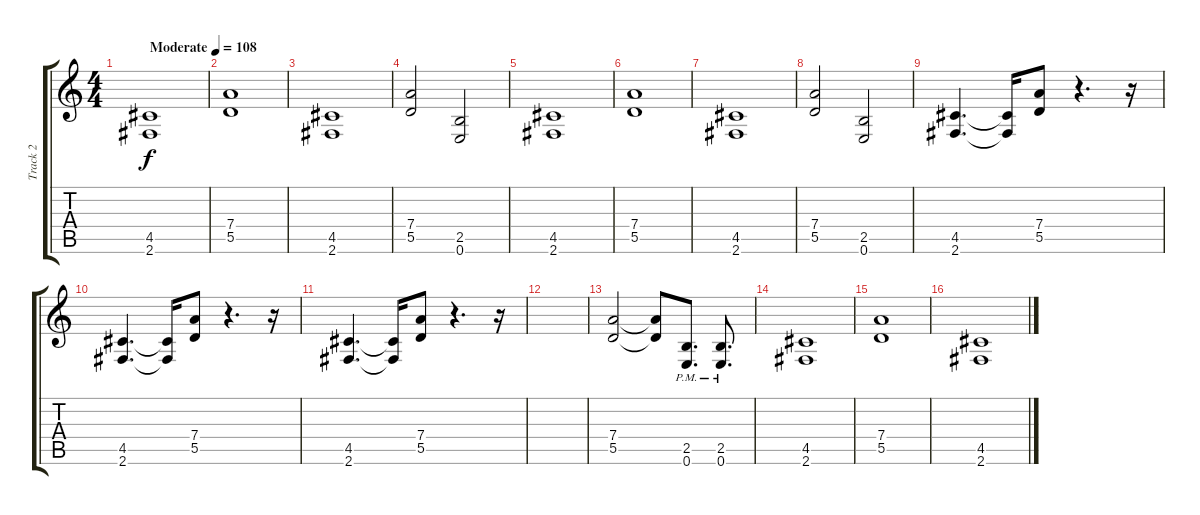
\track ("Track 2" "Track 2") {instrument distortionguitar}
\staff {score tabs}
\tuning (E4 B3 G3 D3 A2 E2) {hide}
\ts (4 4)
\tempo (108 "Moderate")
\clef g2
\ks c
(4.5 2.6).1{dy f instrument distortionguitar} |
(7.4 5.5).1 |
(4.5 2.6).1 |
(7.4 5.5).2 (2.5 0.6).2 |
(4.5 2.6).1 |
(7.4 5.5).1 |
(4.5 2.6).1 |
(7.4 5.5).2 (2.5 0.6).2 |
(4.5 2.6).4{d} (4.5{t} 2.6{t}).16 (7.4 5.5).8 r.4{d} r.16 |
(4.5 2.6).4{d} (4.5{t} 2.6{t}).16 (7.4 5.5).8 r.4{d} r.16 |
(4.5 2.6).4{d} (4.5{t} 2.6{t}).16 (7.4 5.5).8 r.4{d} r.16 |
|
(7.4 5.5).2 (7.4{t} 5.5{t}).8 (2.5{pm} 0.6{pm}).8{d} (2.5{pm} 0.6{pm}).8{d} |
(4.5 2.6).1 |
(7.4 5.5).1 |
(4.5 2.6).1
